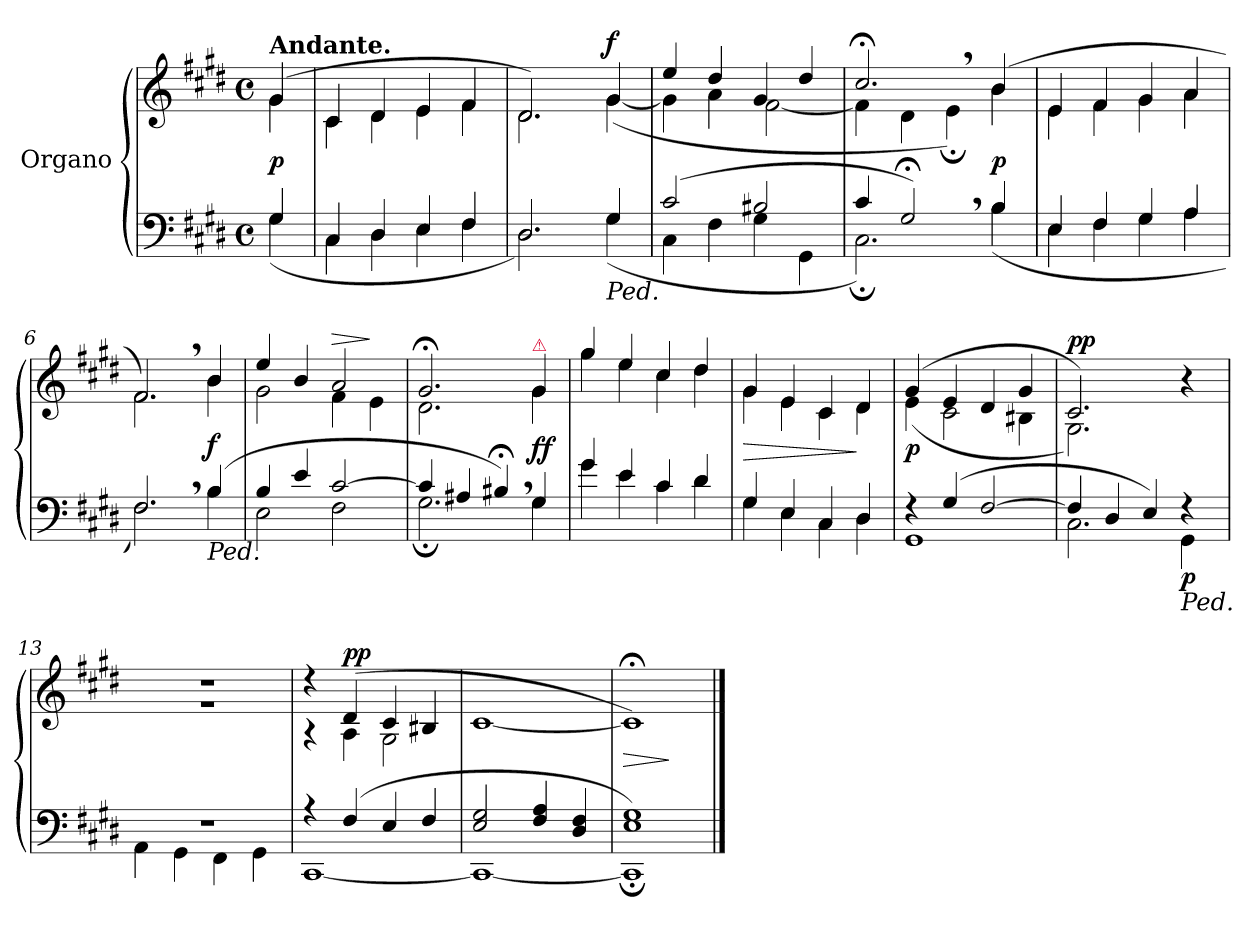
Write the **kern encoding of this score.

**kern	**kern	**dynam
*part1	*part1	*part1
*staff2	*staff1	*staff1/2
*I"Organo	*	*
*clefF4	*clefG2	*
*k[f#c#g#d#]	*k[f#c#g#d#]	*
*M4/4	*M4/4	*
*met(c)	*met(c)	*
=	=	=
*^	*^	*
!	!	!LO:TX:a:B:t=Andante.	!	!
4G#/	(4G#\	(4g#/	4g#\	p
=1	=1	=1	=1	=1
4C#/	4C#\	4c#/	4c#\	.
4D#/	4D#\	4d#/	4d#\	.
4E/	4E\	4e/	4e\	.
4F#/	4F#\	4f#/	4f#\	.
=2	=2	=2	=2	=2
2.D#/	2.D#\)	2.d#/)	2.d#\	.
!LO:TX:b:i:t=Ped.	!	!	!	!
!	!	!	!	!LO:DY:a
4G#/	(4G#\	4g#/	([4g#\	f
=3	=3	=3	=3	=3
(2c#/	4C#\	4ee/	4g#\]	.
.	4F#\	4dd#/	4a\	.
2B#X/	4G#\	4g#/	[2f#\	.
.	4GG#\	4dd#/	.	.
=4	=4	=4	=4	=4
4c#/	2.C#;<\)	2.cc#;<,/	4f#\]	.
2G#;<,/)	.	.	4d#\	.
.	.	.	4e;<\)	.
4B/	(4B\	(4b/	4b\	p
=5	=5	=5	=5	=5
4E/	4E\	4e/	4e\	.
4F#/	4F#\	4f#/	4f#\	.
4G#/	4G#\	4g#/	4g#\	.
4A/	4A\	4a/	4a\	.
=6	=6	=6	=6	=6
2.F#,/	2.F#\)	2.f#,/)	2.f#\	.
!LO:TX:b:i:t=Ped.	!	!	!	!
(4B/	4B\	4b/	4b\	f
=7	=7	=7	=7	=7
4B/	2E\	4ee/	2g#\	.
4e/	.	4b/	.	.
!	!	!	!	!LO:HP:a
[2c#/	2F#\	2a/	4f#\	>
.	.	.	4e\	]
=8	=8	=8	=8	=8
4c#/]	2.G#;<\	2.g#;</	2.d#\	.
4A#X/	.	.	.	.
4B#X;<,/)	.	.	.	.
!	!	!LO:TX:a:color=crimson:t=⚠	!	!
4G#/	4G#\	4g#/	4g#\	ff
=9	=9	=9	=9	=9
4g#/	4g#\	4gg#/	4gg#\	.
4e/	4e\	4ee/	4ee\	.
4c#/	4c#\	4cc#/	4cc#\	.
4d#/	4d#\	4dd#/	4dd#\	.
=10	=10	=10	=10	=10
4G#/	4G#\	4g#/	4g#\	>
4E/	4E\	4e/	4e\	.
4C#/	4C#\	4c#/	4c#\	.
4D#/	4D#\	4d#/	4d#\	]
=11	=11	=11	=11	=11
4r	1GG#	(4g#/	(4e\	p
(4G#/	.	4e/	2c#\	.
[2F#/	.	4d#/	.	.
.	.	4g#/	4B#X\	.
=12	=12	=12	=12	=12
!	!	!	!	!LO:DY:a
4F#/]	2.C#\	2.c#/)	2.G#\)	pp
4D#/	.	.	.	.
4E/)	.	.	.	.
!LO:TX:b:i:t=Ped.	!	!	!	!
!	!	!	!	!LO:DY:b=2
4r	4GG#\	4r	4ryy	p
=13	=13	=13	=13	=13
1r	4AA\	1rdd	1rg	.
.	4GG#\	.	.	.
.	4FF#\	.	.	.
.	4GG#\	.	.	.
=14	=14	=14	=14	=14
4r	[1CC#	4rdd	4r	.
!	!	!	!	!LO:DY:a
(4F#/	.	(4d#/	4A\	pp
4E/	.	4c#/	2G#\	.
4F#/	.	4B#X/	.	.
*	*	*v	*v	*
=15	=15	=15	=15
2E/ 2G#/	1CC#_	[1c#	.
4F#/ 4A/	.	.	.
4D#/ 4F#/	.	.	.
=16	=16	=16	=16
1E 1G#)	1CC#;<]	1c#;<])	>
*v	*v	*	*
.	.	]
==	==	==
*-	*-	*-
